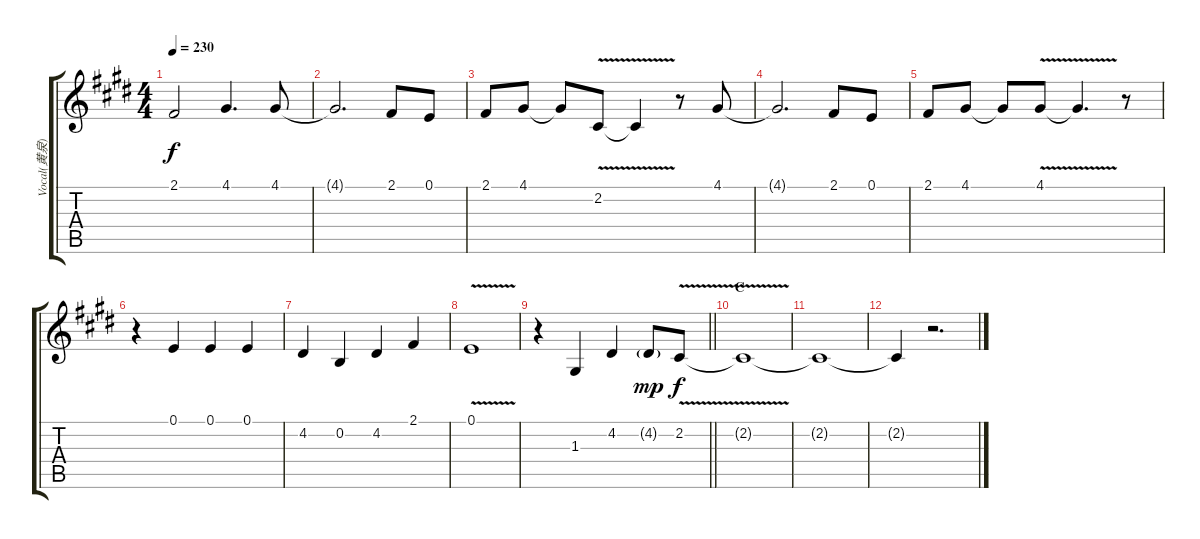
\track ("Vocal(黄泉)" "Vocal(黄泉)") {instrument tenorsax}
\staff {score tabs}
\tuning (E4 B3 G3 D3 A2 E2) {hide}
\ts (4 4)
\tempo 230
\clef g2
\ks e
2.1.2{dy f} 4.1.4{d} 4.1.8 |
4.1{t}.2{d} 2.1.8 0.1.8 |
2.1.8 4.1.8 4.1{t}.8 2.2{v}.8 2.2{t}.4 r.8 4.1.8 |
4.1{t}.2{d} 2.1.8 0.1.8 |
2.1.8 4.1.8 4.1{t}.8 4.1{v}.8 4.1{t}.4{d} r.8 |
r.4 0.1.4 0.1.4 0.1.4 |
4.2.4 0.2.4 4.2.4 2.1.4 |
0.1{v}.1 |
\barLineRight lightlight
r.4 1.3.4 4.2.4 4.2{g}.8{dy mp} 2.2{v}.8{dy f} |
\section ("" "C")
2.2{t}.1 |
2.2{t}.1 |
2.2{t}.4 r.2{d}
